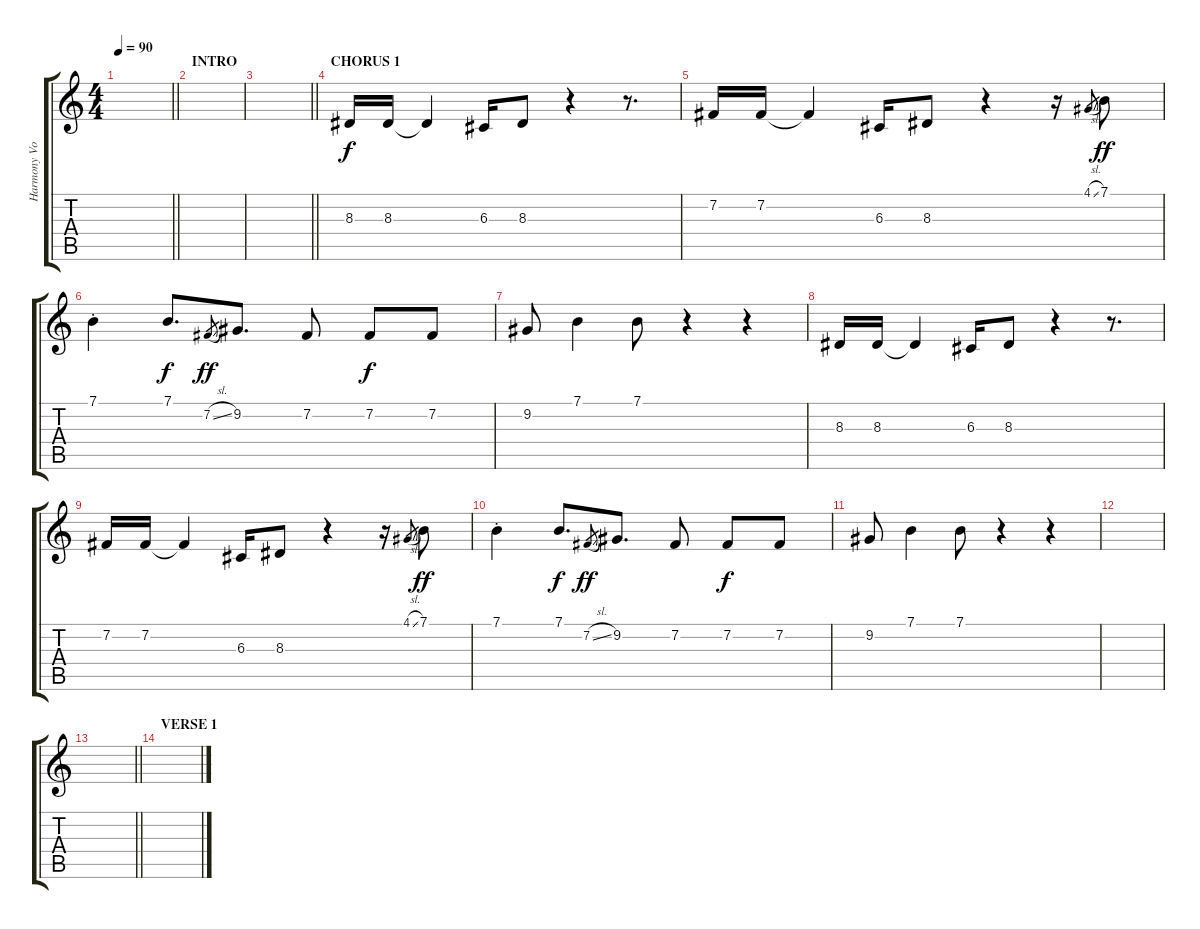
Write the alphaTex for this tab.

\track ("Harmony Vocal" "Harmony Vo") {instrument baritonesax}
\staff {score tabs}
\tuning (E4 B3 G3 D3 A2 E2) {hide}
\ts (4 4)
\tempo 90
\clef g2
\barLineRight lightlight
\ks c
|
\section ("" "INTRO")
|
\barLineRight lightlight
|
\section ("" "CHORUS 1")
8.3.16 8.3.16 8.3{t}.4 6.3.16 8.3.8 r.4 r.8{d} |
7.2.16 7.2.16 7.2{t}.4 6.3.16 8.3.8 r.4 r.16 4.1{sl}.8{gr} 7.1.8{dy ff} |
7.1{st}.4 7.1.8{d dy f} 7.2{sl}.8{gr dy ff} 9.2.8{d} 7.2.8 7.2.8{dy f} 7.2.8 |
9.2.8 7.1.4 7.1.8 r.4 r.4 |
8.3.16 8.3.16 8.3{t}.4 6.3.16 8.3.8 r.4 r.8{d} |
7.2.16 7.2.16 7.2{t}.4 6.3.16 8.3.8 r.4 r.16 4.1{sl}.8{gr} 7.1.8{dy ff} |
7.1{st}.4 7.1.8{d dy f} 7.2{sl}.8{gr dy ff} 9.2.8{d} 7.2.8 7.2.8{dy f} 7.2.8 |
9.2.8 7.1.4 7.1.8 r.4 r.4 |
|
\barLineRight lightlight
|
\section ("" "VERSE 1")
